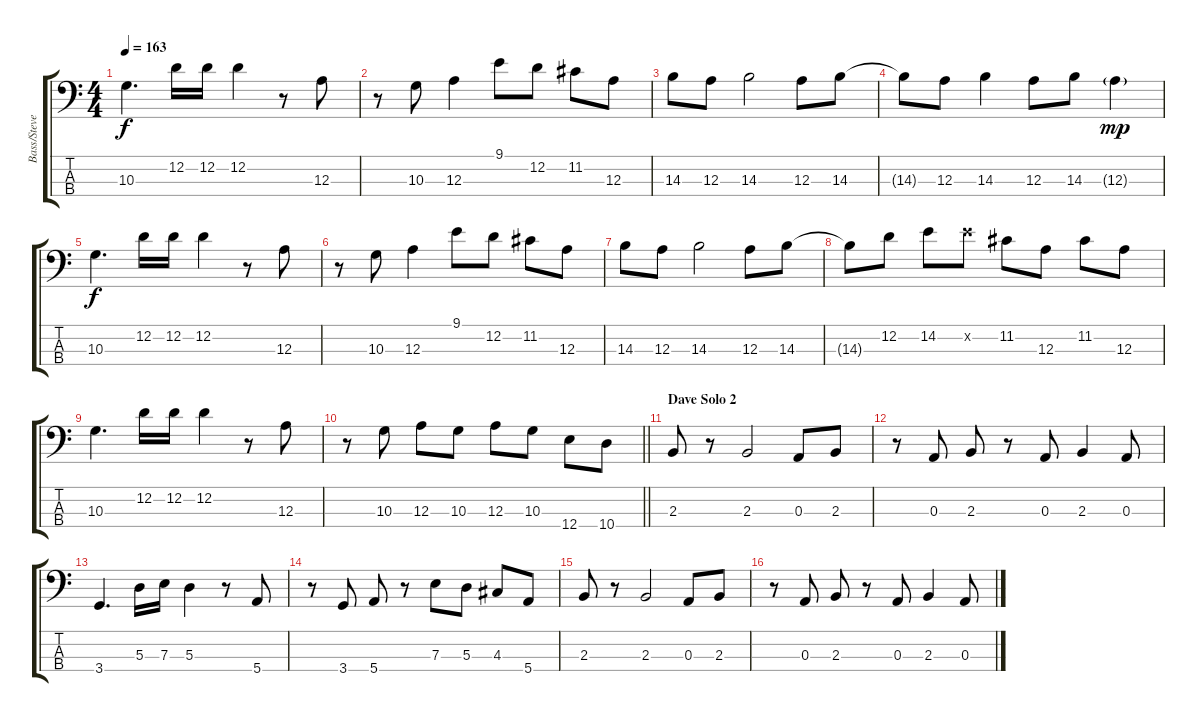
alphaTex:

\track ("Bass/Steve Harris" "Bass/Steve") {instrument electricbassfinger}
\staff {score tabs}
\tuning (G2 D2 A1 E1) {hide}
\ts (4 4)
\tempo 163
\clef f4
\ks c
10.3.4{d dy f} 12.2.16 12.2.16 12.2.4 r.8 12.3.8 |
r.8 10.3.8 12.3.4 9.1.8 12.2.8 11.2.8 12.3.8 |
14.3.8 12.3.8 14.3.2 12.3.8 14.3.8 |
14.3{t}.8 12.3.8 14.3.4 12.3.8 14.3.8 12.3{g}.4{dy mp} |
10.3.4{d dy f} 12.2.16 12.2.16 12.2.4 r.8 12.3.8 |
r.8 10.3.8 12.3.4 9.1.8 12.2.8 11.2.8 12.3.8 |
14.3.8 12.3.8 14.3.2 12.3.8 14.3.8 |
14.3{t}.8 12.2.8 14.2.8 14.2{x}.8 11.2.8 12.3.8 11.2.8 12.3.8 |
10.3.4{d} 12.2.16 12.2.16 12.2.4 r.8 12.3.8 |
\barLineRight lightlight
r.8 10.3.8 12.3.8 10.3.8 12.3.8 10.3.8 12.4.8 10.4.8 |
\section ("" "Dave Solo 2")
2.3.8 r.8 2.3.2 0.3.8 2.3.8 |
r.8 0.3.8 2.3.8 r.8 0.3.8 2.3.4 0.3.8 |
3.4.4{d} 5.3.16 7.3.16 5.3.4 r.8 5.4.8 |
r.8 3.4.8 5.4.8 r.8 7.3.8 5.3.8 4.3.8 5.4.8 |
2.3.8 r.8 2.3.2 0.3.8 2.3.8 |
r.8 0.3.8 2.3.8 r.8 0.3.8 2.3.4 0.3.8
